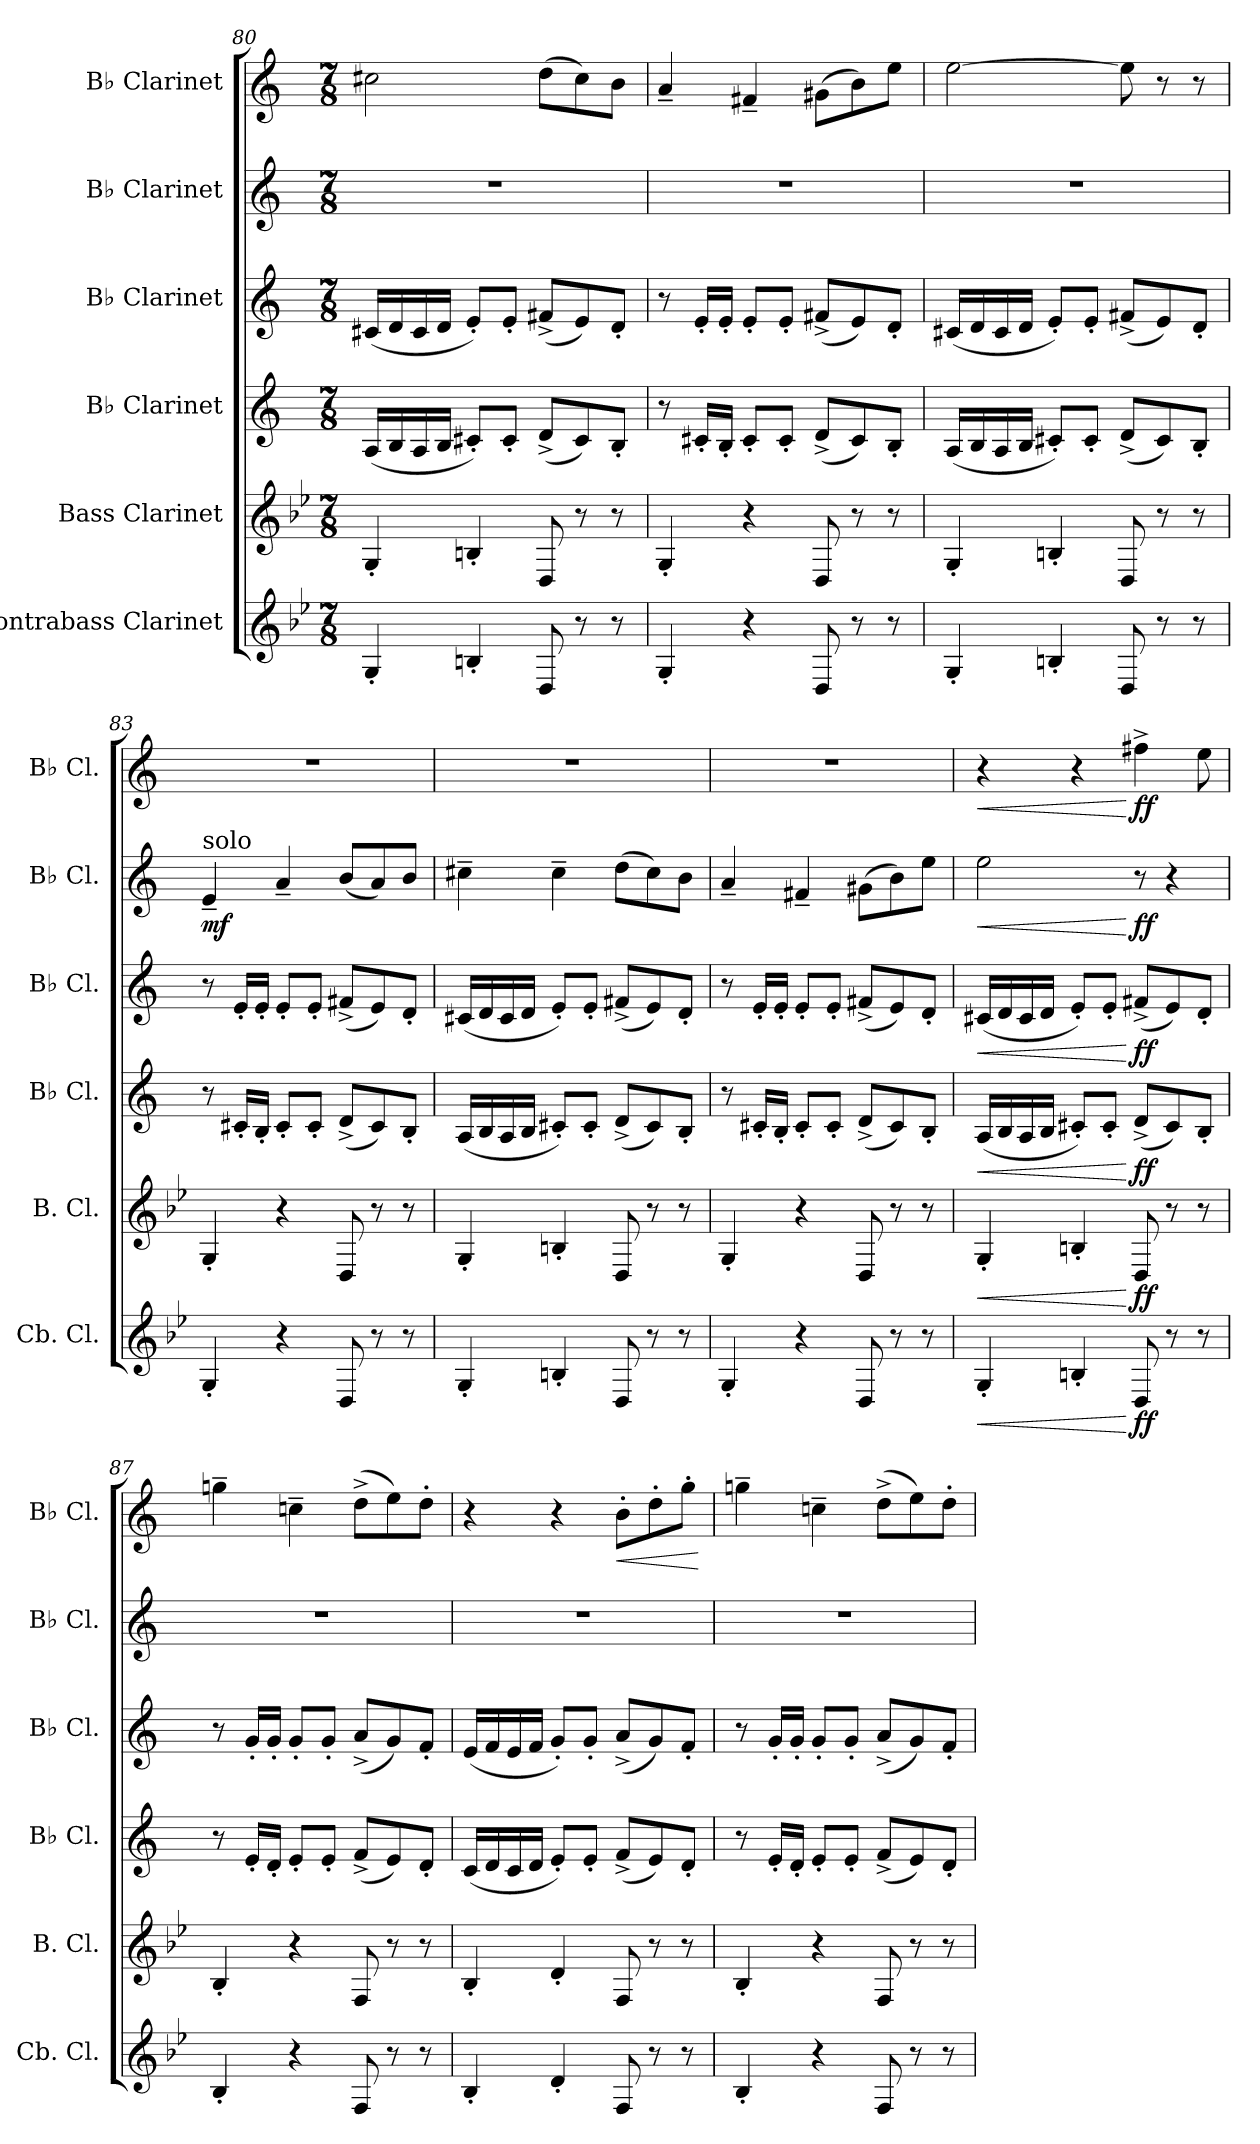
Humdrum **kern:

**kern	**dynam	**kern	**dynam	**kern	**dynam	**kern	**dynam	**kern	**dynam	**kern	**dynam
*part6	*part6	*part5	*part5	*part4	*part4	*part3	*part3	*part2	*part2	*part1	*part1
*staff6	*staff6	*staff5	*staff5	*staff4	*staff4	*staff3	*staff3	*staff2	*staff2	*staff1	*staff1
*I"Contrabass Clarinet	*	*I"Bass Clarinet	*	*I"B♭ Clarinet	*	*I"B♭ Clarinet	*	*I"B♭ Clarinet	*	*I"B♭ Clarinet	*
*I'Cb. Cl.	*	*I'B. Cl.	*	*I'B♭ Cl.	*	*I'B♭ Cl.	*	*I'B♭ Cl.	*	*I'B♭ Cl.	*
!!LO:LB:g=z
*clefG2	*	*clefG2	*	*clefG2	*	*clefG2	*	*clefG2	*	*clefG2	*
*ITrd15c26	*	*ITrd8c14	*	*ITrd1c2	*	*ITrd1c2	*	*ITrd1c2	*	*ITrd1c2	*
*k[b-e-]	*	*k[b-e-]	*	*k[b-e-]	*	*k[b-e-]	*	*k[b-e-]	*	*k[b-e-]	*
*M7/8	*	*M7/8	*	*M7/8	*	*M7/8	*	*M7/8	*	*M7/8	*
=80	=80	=80	=80	=80	=80	=80	=80	=80	=80	=80	=80
4GGG'/	.	4GG'/	.	(<16G/LL	.	(<16Bn/LL	.	2..r	.	2bn\	.
.	.	.	.	16A/	.	16c/	.	.	.	.	.
.	.	.	.	16G/	.	16B/	.	.	.	.	.
.	.	.	.	16A/JJ	.	16c/JJ	.	.	.	.	.
4BBBn'/	.	4BBn'/	.	8Bn'/L)	.	8d'/L)	.	.	.	.	.
.	.	.	.	8B'/J	.	8d'/J	.	.	.	.	.
8DDD/	.	8DD/	.	(<8c^/L	.	(<8en^/L	.	.	.	(>8cc\L	.
8r	.	8r	.	8B/)	.	8d/)	.	.	.	8b\)	.
8r	.	8r	.	8A'/J	.	8c'/J	.	.	.	8a\J	.
=81	=81	=81	=81	=81	=81	=81	=81	=81	=81	=81	=81
4GGG'/	.	4GG'/	.	8r	.	8r	.	2..r	.	4g~/	.
.	.	.	.	16Bn'/LL	.	16d'/LL	.	.	.	.	.
.	.	.	.	16A'/JJ	.	16d'/JJ	.	.	.	.	.
4r	.	4r	.	8B'/L	.	8d'/L	.	.	.	4en~/	.
.	.	.	.	8B'/J	.	8d'/J	.	.	.	.	.
8DDD/	.	8DD/	.	(<8c^/L	.	(<8en^/L	.	.	.	(>8f#X\L	.
8r	.	8r	.	8B/)	.	8d/)	.	.	.	8a\)	.
8r	.	8r	.	8A'/J	.	8c'/J	.	.	.	8dd\J	.
=82	=82	=82	=82	=82	=82	=82	=82	=82	=82	=82	=82
4GGG'/	.	4GG'/	.	(<16G/LL	.	(<16Bn/LL	.	2..r	.	[2dd\	.
.	.	.	.	16A/	.	16c/	.	.	.	.	.
.	.	.	.	16G/	.	16B/	.	.	.	.	.
.	.	.	.	16A/JJ	.	16c/JJ	.	.	.	.	.
4BBBn'/	.	4BBn'/	.	8Bn'/L)	.	8d'/L)	.	.	.	.	.
.	.	.	.	8B'/J	.	8d'/J	.	.	.	.	.
8DDD/	.	8DD/	.	(<8c^/L	.	(<8en^/L	.	.	.	8dd\]	.
8r	.	8r	.	8B/)	.	8d/)	.	.	.	8r	.
8r	.	8r	.	8A'/J	.	8c'/J	.	.	.	8r	.
!!LO:PB:g=z
=83	=83	=83	=83	=83	=83	=83	=83	=83	=83	=83	=83
!	!	!	!	!	!	!	!	!LO:TX:a:t=solo	!	!	!
!	!	!	!	!	!	!	!	!	!LO:DY:b	!	!
4GGG'/	.	4GG'/	.	8r	.	8r	.	4d~/	mf	2..r	.
.	.	.	.	16Bn'/LL	.	16d'/LL	.	.	.	.	.
.	.	.	.	16A'/JJ	.	16d'/JJ	.	.	.	.	.
4r	.	4r	.	8B'/L	.	8d'/L	.	4g~/	.	.	.
.	.	.	.	8B'/J	.	8d'/J	.	.	.	.	.
8DDD/	.	8DD/	.	(<8c^/L	.	(<8en^/L	.	(<8a/L	.	.	.
8r	.	8r	.	8B/)	.	8d/)	.	8g/)	.	.	.
8r	.	8r	.	8A'/J	.	8c'/J	.	8a/J	.	.	.
=84	=84	=84	=84	=84	=84	=84	=84	=84	=84	=84	=84
4GGG'/	.	4GG'/	.	(<16G/LL	.	(<16Bn/LL	.	4bn~\	.	2..r	.
.	.	.	.	16A/	.	16c/	.	.	.	.	.
.	.	.	.	16G/	.	16B/	.	.	.	.	.
.	.	.	.	16A/JJ	.	16c/JJ	.	.	.	.	.
4BBBn'/	.	4BBn'/	.	8Bn'/L)	.	8d'/L)	.	4b~\	.	.	.
.	.	.	.	8B'/J	.	8d'/J	.	.	.	.	.
8DDD/	.	8DD/	.	(<8c^/L	.	(<8en^/L	.	(>8cc\L	.	.	.
8r	.	8r	.	8B/)	.	8d/)	.	8b\)	.	.	.
8r	.	8r	.	8A'/J	.	8c'/J	.	8a\J	.	.	.
=85	=85	=85	=85	=85	=85	=85	=85	=85	=85	=85	=85
4GGG'/	.	4GG'/	.	8r	.	8r	.	4g~/	.	2..r	.
.	.	.	.	16Bn'/LL	.	16d'/LL	.	.	.	.	.
.	.	.	.	16A'/JJ	.	16d'/JJ	.	.	.	.	.
4r	.	4r	.	8B'/L	.	8d'/L	.	4en~/	.	.	.
.	.	.	.	8B'/J	.	8d'/J	.	.	.	.	.
8DDD/	.	8DD/	.	(<8c^/L	.	(<8en^/L	.	(>8f#X\L	.	.	.
8r	.	8r	.	8B/)	.	8d/)	.	8a\)	.	.	.
8r	.	8r	.	8A'/J	.	8c'/J	.	8dd\J	.	.	.
!!LO:LB:g=z
=86	=86	=86	=86	=86	=86	=86	=86	=86	=86	=86	=86
!	!LO:HP:b	!	!LO:HP:b	!	!LO:HP:b	!	!LO:HP:b	!	!LO:HP:b	!	!LO:HP:b
4GGG'/	<	4GG'/	<	(<16G/LL	<	(<16Bn/LL	<	2dd\	<	4r	<
.	.	.	.	16A/	.	16c/	.	.	.	.	.
.	.	.	.	16G/	.	16B/	.	.	.	.	.
.	.	.	.	16A/JJ	.	16c/JJ	.	.	.	.	.
4BBBn'/	.	4BBn'/	.	8Bn'/L)	.	8d'/L)	.	.	.	4r	.
.	.	.	.	8B'/J	.	8d'/J	.	.	.	.	.
!	!LO:DY:n=1:b	!	!LO:DY:n=1:b	!	!LO:DY:n=1:b	!	!LO:DY:n=1:b	!	!LO:DY:n=1:b	!	!LO:DY:n=1:b
8DDD/	[ ff	8DD/	[ ff	(<8c^/L	[ ff	(<8en^/L	[ ff	8r	[ ff	4een^\	[ ff
8r	.	8r	.	8B/)	.	8d/)	.	4r	.	.	.
8r	.	8r	.	8A'/J	.	8c'/J	.	.	.	8dd\	.
=87	=87	=87	=87	=87	=87	=87	=87	=87	=87	=87	=87
4BBB-'/	.	4BB-'/	.	8r	.	8r	.	2..r	.	4ffn~\	.
.	.	.	.	16d'/LL	.	16f'/LL	.	.	.	.	.
.	.	.	.	16c'/JJ	.	16f'/JJ	.	.	.	.	.
4r	.	4r	.	8d'/L	.	8f'/L	.	.	.	4b-X~\	.
.	.	.	.	8d'/J	.	8f'/J	.	.	.	.	.
8FFF/	.	8FF/	.	(<8e-^/L	.	(<8g^/L	.	.	.	(>8cc^\L	.
8r	.	8r	.	8d/)	.	8f/)	.	.	.	8dd\)	.
8r	.	8r	.	8c'/J	.	8e-'/J	.	.	.	8cc'\J	.
=88	=88	=88	=88	=88	=88	=88	=88	=88	=88	=88	=88
4BBB-'/	.	4BB-'/	.	(<16B-/LL	.	(<16d/LL	.	2..r	.	4r	.
.	.	.	.	16c/	.	16e-/	.	.	.	.	.
.	.	.	.	16B-/	.	16d/	.	.	.	.	.
.	.	.	.	16c/JJ	.	16e-/JJ	.	.	.	.	.
4DD'/	.	4D'/	.	8d'/L)	.	8f'/L)	.	.	.	4r	.
.	.	.	.	8d'/J	.	8f'/J	.	.	.	.	.
!	!	!	!	!	!	!	!	!	!	!	!LO:HP:b
8FFF/	.	8FF/	.	(<8e-^/L	.	(<8g^/L	.	.	.	8a'\L	<
8r	.	8r	.	8d/)	.	8f/)	.	.	.	8cc'\	.
8r	.	8r	.	8c'/J	.	8e-'/J	.	.	.	8ff'\J	.
.	.	.	.	.	.	.	.	.	.	.	[
=89	=89	=89	=89	=89	=89	=89	=89	=89	=89	=89	=89
4BBB-'/	.	4BB-'/	.	8r	.	8r	.	2..r	.	4ffn~\	.
.	.	.	.	16d'/LL	.	16f'/LL	.	.	.	.	.
.	.	.	.	16c'/JJ	.	16f'/JJ	.	.	.	.	.
4r	.	4r	.	8d'/L	.	8f'/L	.	.	.	4b-X~\	.
.	.	.	.	8d'/J	.	8f'/J	.	.	.	.	.
8FFF/	.	8FF/	.	(<8e-^/L	.	(<8g^/L	.	.	.	(>8cc^\L	.
8r	.	8r	.	8d/)	.	8f/)	.	.	.	8dd\)	.
8r	.	8r	.	8c'/J	.	8e-'/J	.	.	.	8cc'\J	.
=	=	=	=	=	=	=	=	=	=	=	=
*-	*-	*-	*-	*-	*-	*-	*-	*-	*-	*-	*-
